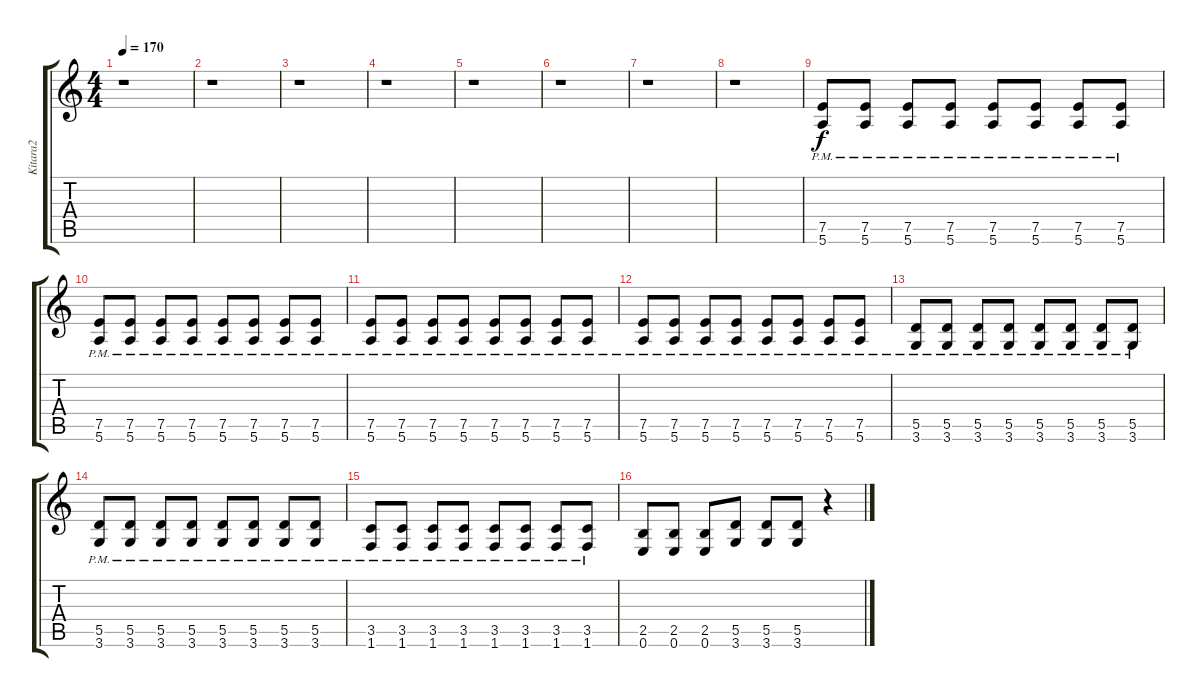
\track ("Kitara2" "Kitara2") {instrument distortionguitar}
\staff {score tabs}
\tuning (E4 B3 G3 D3 A2 E2) {hide}
\ts (4 4)
\tempo 170
\clef g2
\ks c
r.1{dy f} |
r.1 |
r.1 |
r.1 |
r.1 |
r.1 |
r.1 |
r.1 |
(7.5{pm} 5.6{pm}).8 (7.5{pm} 5.6{pm}).8 (7.5{pm} 5.6{pm}).8 (7.5{pm} 5.6{pm}).8 (7.5{pm} 5.6{pm}).8 (7.5{pm} 5.6{pm}).8 (7.5{pm} 5.6{pm}).8 (7.5{pm} 5.6{pm}).8 |
(7.5{pm} 5.6{pm}).8 (7.5{pm} 5.6{pm}).8 (7.5{pm} 5.6{pm}).8 (7.5{pm} 5.6{pm}).8 (7.5{pm} 5.6{pm}).8 (7.5{pm} 5.6{pm}).8 (7.5{pm} 5.6{pm}).8 (7.5{pm} 5.6{pm}).8 |
(7.5{pm} 5.6{pm}).8 (7.5{pm} 5.6{pm}).8 (7.5{pm} 5.6{pm}).8 (7.5{pm} 5.6{pm}).8 (7.5{pm} 5.6{pm}).8 (7.5{pm} 5.6{pm}).8 (7.5{pm} 5.6{pm}).8 (7.5{pm} 5.6{pm}).8 |
(7.5{pm} 5.6{pm}).8 (7.5{pm} 5.6{pm}).8 (7.5{pm} 5.6{pm}).8 (7.5{pm} 5.6{pm}).8 (7.5{pm} 5.6{pm}).8 (7.5{pm} 5.6{pm}).8 (7.5{pm} 5.6{pm}).8 (7.5{pm} 5.6{pm}).8 |
(5.5{pm} 3.6{pm}).8 (5.5{pm} 3.6{pm}).8 (5.5{pm} 3.6{pm}).8 (5.5{pm} 3.6{pm}).8 (5.5{pm} 3.6{pm}).8 (5.5{pm} 3.6{pm}).8 (5.5{pm} 3.6{pm}).8 (5.5{pm} 3.6{pm}).8 |
(5.5{pm} 3.6{pm}).8 (5.5{pm} 3.6{pm}).8 (5.5{pm} 3.6{pm}).8 (5.5{pm} 3.6{pm}).8 (5.5{pm} 3.6{pm}).8 (5.5{pm} 3.6{pm}).8 (5.5{pm} 3.6{pm}).8 (5.5{pm} 3.6{pm}).8 |
(3.5{pm} 1.6{pm}).8 (3.5{pm} 1.6{pm}).8 (3.5{pm} 1.6{pm}).8 (3.5{pm} 1.6{pm}).8 (3.5{pm} 1.6{pm}).8 (3.5{pm} 1.6{pm}).8 (3.5{pm} 1.6{pm}).8 (3.5{pm} 1.6{pm}).8 |
(2.5 0.6).8 (2.5 0.6).8 (2.5 0.6).8 (5.5 3.6).8 (5.5 3.6).8 (5.5 3.6).8 r.4
